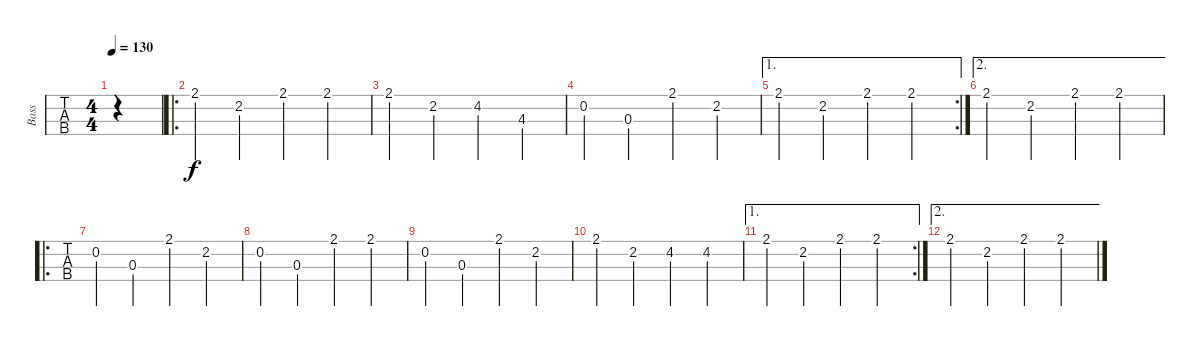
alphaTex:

\track ("Bass" "Bass") {instrument acousticbass}
\staff {tabs}
\tuning (G2 D2 A1 E1) {hide}
\ts (4 4)
\tempo 130
\clef f4
\ks c
|
\ro
2.1.4 2.2.4 2.1.4 2.1.4 |
2.1.4 2.2.4 4.2.4 4.3.4 |
0.2.4 0.3.4 2.1.4 2.2.4 |
\ae 1
\rc 2
2.1.4 2.2.4 2.1.4 2.1.4 |
\ae 2
2.1.4 2.2.4 2.1.4 2.1.4 |
\ro
0.2.4 0.3.4 2.1.4 2.2.4 |
0.2.4 0.3.4 2.1.4 2.1.4 |
0.2.4 0.3.4 2.1.4 2.2.4 |
2.1.4 2.2.4 4.2.4 4.2.4 |
\ae 1
\rc 2
2.1.4 2.2.4 2.1.4 2.1.4 |
\ae 2
2.1.4 2.2.4 2.1.4 2.1.4
